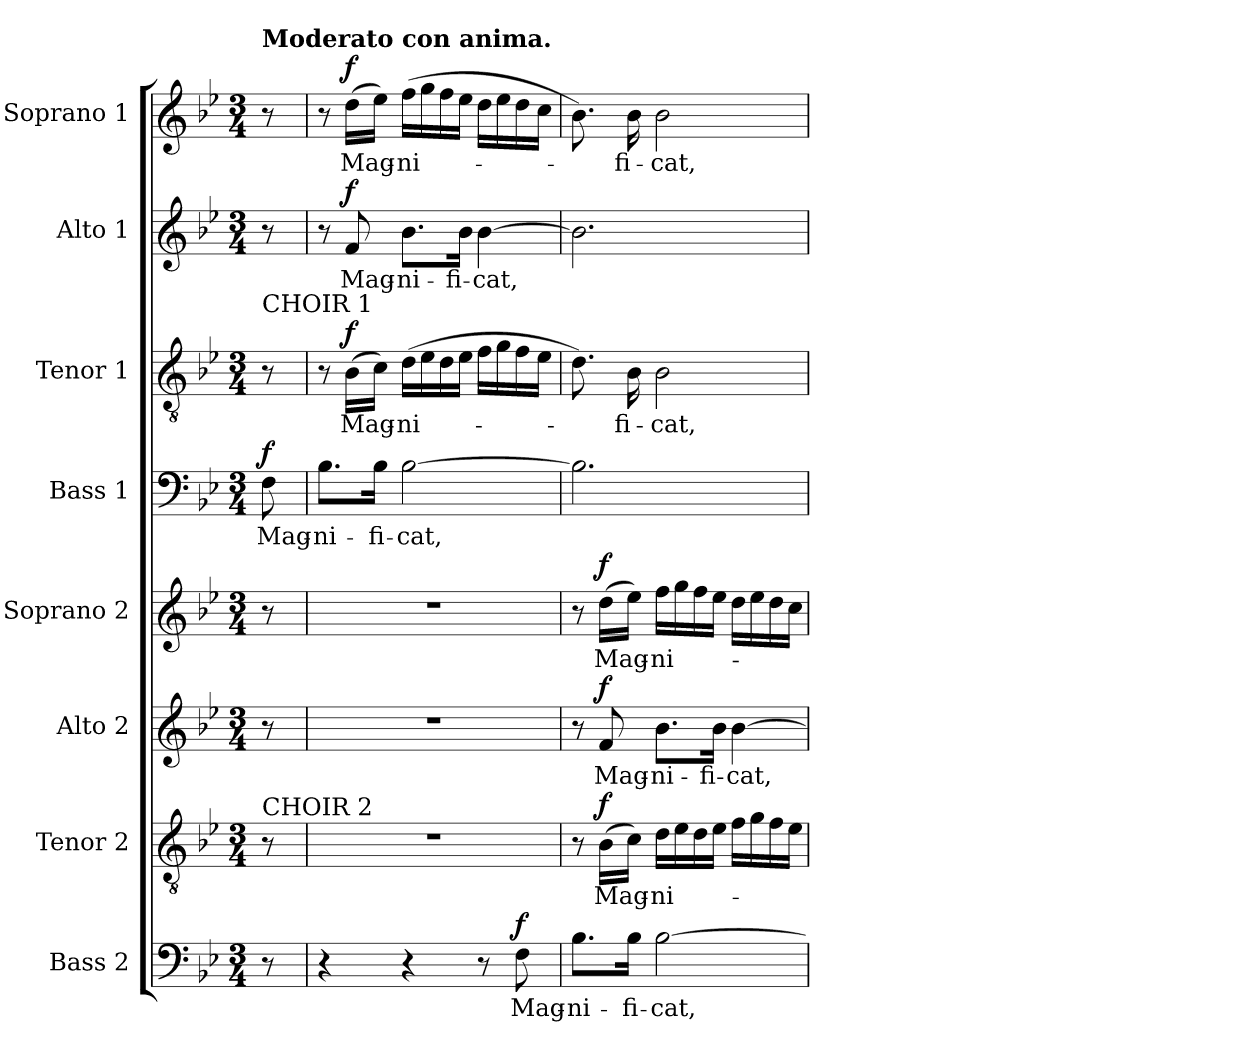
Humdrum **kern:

**kern	**text	**dynam	**kern	**text	**dynam	**kern	**text	**dynam	**kern	**text	**dynam	**kern	**text	**dynam	**kern	**text	**dynam	**kern	**text	**dynam	**kern	**text	**dynam
*part8	*part8	*part8	*part7	*part7	*part7	*part6	*part6	*part6	*part5	*part5	*part5	*part4	*part4	*part4	*part3	*part3	*part3	*part2	*part2	*part2	*part1	*part1	*part1
*staff8	*staff8	*staff8	*staff7	*staff7	*staff7	*staff6	*staff6	*staff6	*staff5	*staff5	*staff5	*staff4	*staff4	*staff4	*staff3	*staff3	*staff3	*staff2	*staff2	*staff2	*staff1	*staff1	*staff1
*I"Bass 2	*	*	*I"Tenor 2	*	*	*I"Alto 2	*	*	*I"Soprano 2	*	*	*I"Bass 1	*	*	*I"Tenor 1	*	*	*I"Alto 1	*	*	*I"Soprano 1	*	*
*I'B 2.	*	*	*I'T 2.	*	*	*I'A 2.	*	*	*I'S 2.	*	*	*I'B 1.	*	*	*I'T 1.	*	*	*I'A 1.	*	*	*I'S 1.	*	*
!!LO:PB:g=z
*clefF4	*	*	*clefGv2	*	*	*clefG2	*	*	*clefG2	*	*	*clefF4	*	*	*clefGv2	*	*	*clefG2	*	*	*clefG2	*	*
*	*	*	*ITrd7c12	*	*	*	*	*	*	*	*	*	*	*	*ITrd7c12	*	*	*	*	*	*	*	*
*k[b-e-]	*	*	*k[b-e-]	*	*	*k[b-e-]	*	*	*k[b-e-]	*	*	*k[b-e-]	*	*	*k[b-e-]	*	*	*k[b-e-]	*	*	*k[b-e-]	*	*
*B-:	*	*	*B-:	*	*	*B-:	*	*	*B-:	*	*	*B-:	*	*	*B-:	*	*	*B-:	*	*	*B-:	*	*
*M3/4	*	*	*M3/4	*	*	*M3/4	*	*	*M3/4	*	*	*M3/4	*	*	*M3/4	*	*	*M3/4	*	*	*M3/4	*	*
*MM100	*	*	*MM100	*	*	*MM100	*	*	*MM100	*	*	*MM100	*	*	*MM100	*	*	*MM100	*	*	*MM100	*	*
=1	=1	=1	=1	=1	=1	=1	=1	=1	=1	=1	=1	=1	=1	=1	=1	=1	=1	=1	=1	=1	=1	=1	=1
!	!	!	!	!	!	!	!	!	!	!	!	!	!	!	!	!	!	!	!	!	!LO:TX:a:B:t=Moderato con anima.	!	!
!	!	!	!	!	!	!	!	!	!	!	!	!	!	!	!LO:TX:a:t=CHOIR 1	!	!	!	!	!	!	!	!
!	!	!	!LO:TX:a:t=CHOIR 2	!	!	!	!	!	!	!	!	!	!	!	!	!	!	!	!	!	!	!	!
!	!	!	!	!	!	!	!	!	!	!	!	!	!LO:LY:b:color=#000000	!	!	!	!	!	!	!	!	!	!
8r	.	.	8r	.	.	8r	.	.	8r	.	.	8Fi\	Mag-	f	8r	.	.	8r	.	.	8r	.	.
=2	=2	=2	=2	=2	=2	=2	=2	=2	=2	=2	=2	=2	=2	=2	=2	=2	=2	=2	=2	=2	=2	=2	=2
!	!	!	!LO:N:vis=1	!	!	!LO:N:vis=1	!	!	!LO:N:vis=1	!	!	!	!	!	!	!	!	!	!	!	!	!	!
!	!	!	!	!	!	!	!	!	!	!	!	!	!LO:LY:b:color=#000000	!	!	!	!	!	!	!	!	!	!
4r	.	.	2.r	.	.	2.r	.	.	2.r	.	.	8.B-i\L	-ni-	.	8r	.	.	8r	.	.	8r	.	.
!	!	!	!	!	!	!	!	!	!	!	!	!	!	!	!	!LO:LY:b:color=#000000	!	!	!	!	!	!	!
!	!	!	!	!	!	!	!	!	!	!	!	!	!	!	!	!	!	!	!LO:LY:b:color=#000000	!	!	!	!
!	!	!	!	!	!	!	!	!	!	!	!	!	!	!	!	!	!	!	!	!	!	!LO:LY:b:color=#000000	!
.	.	.	.	.	.	.	.	.	.	.	.	.	.	.	(16BB-i\LL	Mag-	f	8fi/	Mag-	f	(16ddi\LL	Mag-	f
!	!	!	!	!	!	!	!	!	!	!	!	!	!LO:LY:b:color=#000000	!	!	!	!	!	!	!	!	!	!
.	.	.	.	.	.	.	.	.	.	.	.	16B-i\Jk	-fi-	.	16Ci\JJ)	.	.	.	.	.	16ee-i\JJ)	.	.
!	!	!	!	!	!	!	!	!	!	!	!	!	!LO:LY:b:color=#000000	!	!	!	!	!	!	!	!	!	!
!	!	!	!	!	!	!	!	!	!	!	!	!	!	!	!	!LO:LY:b:color=#000000	!	!	!	!	!	!	!
!	!	!	!	!	!	!	!	!	!	!	!	!	!	!	!	!	!	!	!LO:LY:b:color=#000000	!	!	!	!
!	!	!	!	!	!	!	!	!	!	!	!	!	!	!	!	!	!	!	!	!	!	!LO:LY:b:color=#000000	!
4r	.	.	.	.	.	.	.	.	.	.	.	[2B-i\	-cat,	.	(16Di\LL	-ni-	.	8.b-i\L	-ni-	.	(16ffi\LL	-ni-	.
*	*	*	*	*	*	*	*	*	*	*	*	*	*	*	*	*	*	*	*	*	*MM80	*	*
.	.	.	.	.	.	.	.	.	.	.	.	.	.	.	16E-i\	.	.	.	.	.	16ggi\	.	.
.	.	.	.	.	.	.	.	.	.	.	.	.	.	.	16Di\	.	.	.	.	.	16ffi\	.	.
!	!	!	!	!	!	!	!	!	!	!	!	!	!	!	!	!	!	!	!LO:LY:b:color=#000000	!	!	!	!
.	.	.	.	.	.	.	.	.	.	.	.	.	.	.	16E-i\JJ	.	.	16b-i\Jk	-fi-	.	16ee-i\JJ	.	.
!	!	!	!	!	!	!	!	!	!	!	!	!	!	!	!	!	!	!	!LO:LY:b:color=#000000	!	!	!	!
8r	.	.	.	.	.	.	.	.	.	.	.	.	.	.	16Fi\LL	.	.	[4b-i\	-cat,	.	16ddi\LL	.	.
.	.	.	.	.	.	.	.	.	.	.	.	.	.	.	16Gi\	.	.	.	.	.	16ee-i\	.	.
!	!LO:LY:b:color=#000000	!	!	!	!	!	!	!	!	!	!	!	!	!	!	!	!	!	!	!	!	!	!
8Fi\	Mag-	f	.	.	.	.	.	.	.	.	.	.	.	.	16Fi\	.	.	.	.	.	16ddi\	.	.
.	.	.	.	.	.	.	.	.	.	.	.	.	.	.	16E-i\JJ	.	.	.	.	.	16cci\JJ	.	.
=3	=3	=3	=3	=3	=3	=3	=3	=3	=3	=3	=3	=3	=3	=3	=3	=3	=3	=3	=3	=3	=3	=3	=3
!	!LO:LY:b:color=#000000	!	!	!	!	!	!	!	!	!	!	!	!	!	!	!	!	!	!	!	!	!	!
8.B-i\L	-ni-	.	8r	.	.	8r	.	.	8r	.	.	2.B-i\]	.	.	8.Di\)	.	.	2.b-i\]	.	.	8.b-i\)	.	.
!	!	!	!	!LO:LY:b:color=#000000	!	!	!	!	!	!	!	!	!	!	!	!	!	!	!	!	!	!	!
!	!	!	!	!	!	!	!LO:LY:b:color=#000000	!	!	!	!	!	!	!	!	!	!	!	!	!	!	!	!
!	!	!	!	!	!	!	!	!	!	!LO:LY:b:color=#000000	!	!	!	!	!	!	!	!	!	!	!	!	!
.	.	.	(16BB-i\LL	Mag-	f	8fi/	Mag-	f	(16ddi\LL	Mag-	f	.	.	.	.	.	.	.	.	.	.	.	.
!	!LO:LY:b:color=#000000	!	!	!	!	!	!	!	!	!	!	!	!	!	!	!	!	!	!	!	!	!	!
!	!	!	!	!	!	!	!	!	!	!	!	!	!	!	!	!LO:LY:b:color=#000000	!	!	!	!	!	!	!
!	!	!	!	!	!	!	!	!	!	!	!	!	!	!	!	!	!	!	!	!	!	!LO:LY:b:color=#000000	!
16B-i\Jk	-fi-	.	16Ci\JJ)	.	.	.	.	.	16ee-i\JJ)	.	.	.	.	.	16BB-i\	-fi-	.	.	.	.	16b-i\	-fi-	.
!	!LO:LY:b:color=#000000	!	!	!	!	!	!	!	!	!	!	!	!	!	!	!	!	!	!	!	!	!	!
!	!	!	!	!LO:LY:b:color=#000000	!	!	!	!	!	!	!	!	!	!	!	!	!	!	!	!	!	!	!
!	!	!	!	!	!	!	!LO:LY:b:color=#000000	!	!	!	!	!	!	!	!	!	!	!	!	!	!	!	!
!	!	!	!	!	!	!	!	!	!	!LO:LY:b:color=#000000	!	!	!	!	!	!	!	!	!	!	!	!	!
!	!	!	!	!	!	!	!	!	!	!	!	!	!	!	!	!LO:LY:b:color=#000000	!	!	!	!	!	!	!
!	!	!	!	!	!	!	!	!	!	!	!	!	!	!	!	!	!	!	!	!	!	!LO:LY:b:color=#000000	!
[2B-i\	-cat,	.	16Di\LL	-ni-	.	8.b-i\L	-ni-	.	16ffi\LL	-ni-	.	.	.	.	2BB-i\	-cat,	.	.	.	.	2b-i\	-cat,	.
.	.	.	16E-i\	.	.	.	.	.	16ggi\	.	.	.	.	.	.	.	.	.	.	.	.	.	.
.	.	.	16Di\	.	.	.	.	.	16ffi\	.	.	.	.	.	.	.	.	.	.	.	.	.	.
!	!	!	!	!	!	!	!LO:LY:b:color=#000000	!	!	!	!	!	!	!	!	!	!	!	!	!	!	!	!
.	.	.	16E-i\JJ	.	.	16b-i\Jk	-fi-	.	16ee-i\JJ	.	.	.	.	.	.	.	.	.	.	.	.	.	.
!	!	!	!	!	!	!	!LO:LY:b:color=#000000	!	!	!	!	!	!	!	!	!	!	!	!	!	!	!	!
.	.	.	16Fi\LL	.	.	[4b-i\	-cat,	.	16ddi\LL	.	.	.	.	.	.	.	.	.	.	.	.	.	.
.	.	.	16Gi\	.	.	.	.	.	16ee-i\	.	.	.	.	.	.	.	.	.	.	.	.	.	.
.	.	.	16Fi\	.	.	.	.	.	16ddi\	.	.	.	.	.	.	.	.	.	.	.	.	.	.
.	.	.	16E-i\JJ	.	.	.	.	.	16cci\JJ	.	.	.	.	.	.	.	.	.	.	.	.	.	.
=	=	=	=	=	=	=	=	=	=	=	=	=	=	=	=	=	=	=	=	=	=	=	=
*-	*-	*-	*-	*-	*-	*-	*-	*-	*-	*-	*-	*-	*-	*-	*-	*-	*-	*-	*-	*-	*-	*-	*-
